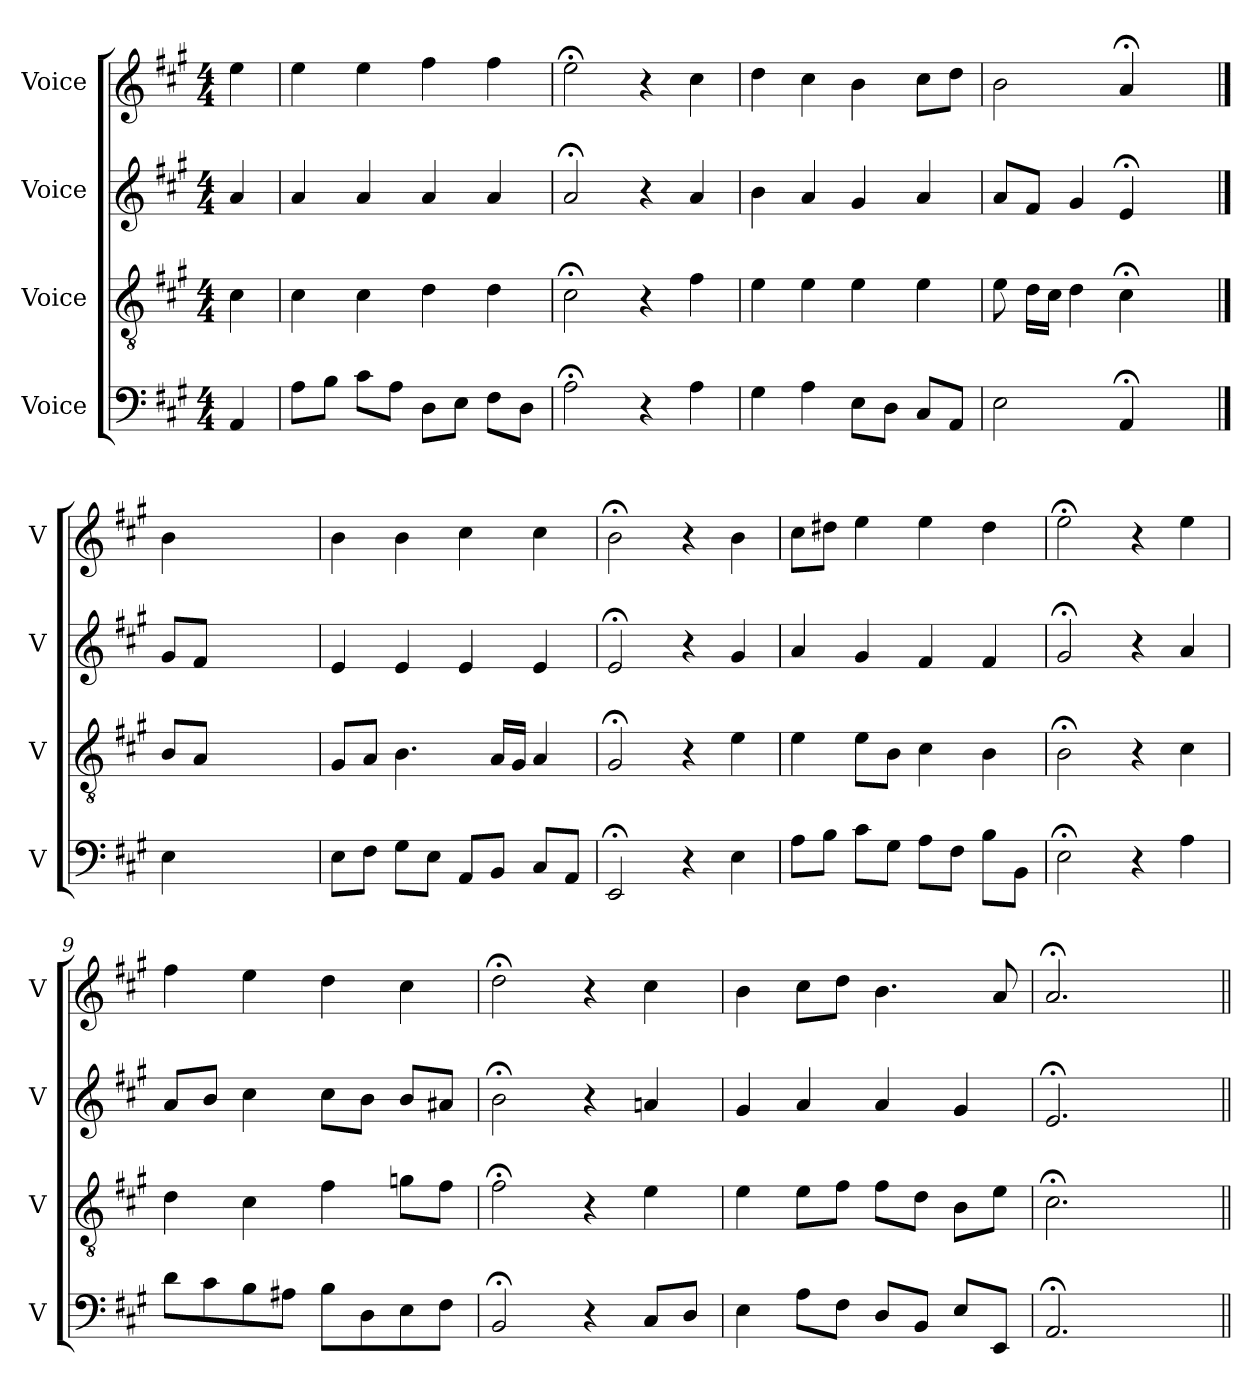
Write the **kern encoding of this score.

**kern	**kern	**kern	**kern
*part4	*part3	*part2	*part1
*staff4	*staff3	*staff2	*staff1
*I"Voice	*I"Voice	*I"Voice	*I"Voice
*I'V	*I'V	*I'V	*I'V
*clefF4	*clefGv2	*clefG2	*clefG2
*k[f#c#g#]	*k[f#c#g#]	*k[f#c#g#]	*k[f#c#g#]
*M4/4	*M4/4	*M4/4	*M4/4
*MM100	*MM100	*MM100	*MM100
=	=	=	=
4AA/	4c#\	4a/	4ee\
=1	=1	=1	=1
8A\L	4c#\	4a/	4ee\
8B\J	.	.	.
8c#\L	4c#\	4a/	4ee\
8A\J	.	.	.
8D\L	4d\	4a/	4ff#\
8E\J	.	.	.
8F#\L	4d\	4a/	4ff#\
8D\J	.	.	.
=2	=2	=2	=2
2A;\	2c#;\	2a;/	2ee;\
4r	4r	4r	4r
4A\	4f#\	4a/	4cc#\
=3	=3	=3	=3
4G#\	4e\	4b\	4dd\
4A\	4e\	4a/	4cc#\
8E\L	4e\	4g#/	4b\
8D\J	.	.	.
8C#/L	4e\	4a/	8cc#\L
8AA/J	.	.	8dd\J
=4	=4	=4	=4
2E\	8e\	8a/L	2b\
.	16d\LL	8f#/J	.
.	16c#\JJ	.	.
.	4d\	4g#/	.
4AA;/	4c#;\	4e;/	4a;/
4ryy	4ryy	4ryy	4ryy
!!LO:LB:g=z
==	==	==	==
4E\	8B/L	8g#/L	4b\
.	8A/J	8f#/J	.
2.ryy	2.ryy	2.ryy	2.ryy
=5	=5	=5	=5
8E\L	8G#/L	4e/	4b\
8F#\J	8A/J	.	.
8G#\L	4.B\	4e/	4b\
8E\J	.	.	.
8AA/L	.	4e/	4cc#\
8BB/J	16A/LL	.	.
.	16G#/JJ	.	.
8C#/L	4A/	4e/	4cc#\
8AA/J	.	.	.
=6	=6	=6	=6
2EE;/	2G#;/	2e;/	2b;\
4r	4r	4r	4r
4E\	4e\	4g#/	4b\
=7	=7	=7	=7
8A\L	4e\	4a/	8cc#\L
8B\J	.	.	8dd#X\J
8c#\L	8e\L	4g#/	4ee\
8G#\J	8B\J	.	.
8A\L	4c#\	4f#/	4ee\
8F#\J	.	.	.
8B\L	4B\	4f#/	4dd#\
8BB\J	.	.	.
=8	=8	=8	=8
2E;\	2B;\	2g#;/	2ee;\
4r	4r	4r	4r
4A\	4c#\	4a/	4ee\
!!LO:LB:g=z
=9	=9	=9	=9
8d\L	4d\	8a/L	4ff#\
8c#\	.	8b/J	.
8B\	4c#\	4cc#\	4ee\
8A#X\J	.	.	.
8B\L	4f#\	8cc#\L	4dd\
8D\	.	8b\J	.
8E\	8gn\L	8b/L	4cc#\
8F#\J	8f#\J	8a#X/J	.
=10	=10	=10	=10
2BB;/	2f#;\	2b;\	2dd;\
4r	4r	4r	4r
8C#/L	4e\	4an/	4cc#\
8D/J	.	.	.
=11	=11	=11	=11
4E\	4e\	4g#/	4b\
8A\L	8e\L	4a/	8cc#\L
8F#\J	8f#\J	.	8dd\J
8D/L	8f#\L	4a/	4.b\
8BB/J	8d\J	.	.
8E/L	8B\L	4g#/	.
8EE/J	8e\J	.	8a/
=12	=12	=12	=12
2.AA;/	2.c#;\	2.e;/	2.a;/
4ryy	4ryy	4ryy	4ryy
=||	=||	=||	=||
*-	*-	*-	*-
